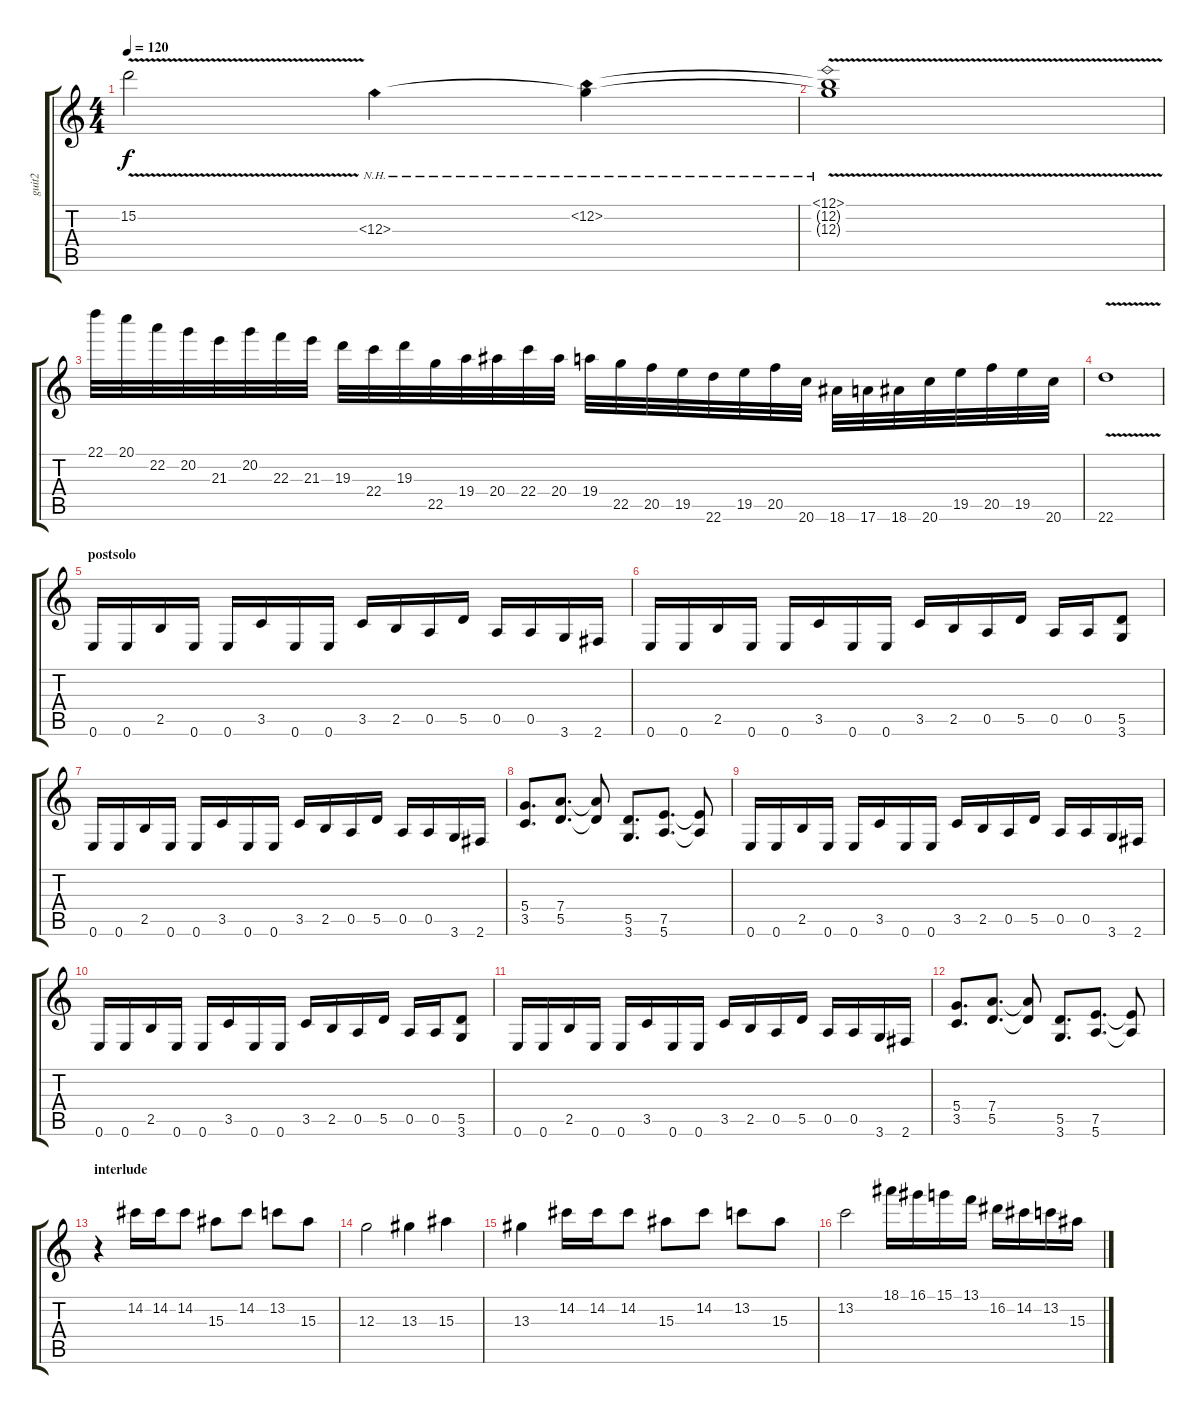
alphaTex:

\track ("guit2" "guit2") {instrument distortionguitar}
\staff {score tabs}
\tuning (E4 B3 G3 D3 A2 E2) {hide}
\ts (4 4)
\tempo 120
\clef g2
\ks c
15.2{v}.2{dy f} 12.3{nh}.4 (12.2{nh} 12.3{t}).4 |
(12.1{nh v} 12.2{t} 12.3{t}).1 |
22.1.32 20.1.32 22.2.32 20.2.32 21.3.32 20.2.32 22.3.32 21.3.32 19.3.32 22.4.32 19.3.32 22.5.32 19.4.32 20.4.32 22.4.32 20.4.32 19.4.32 22.5.32 20.5.32 19.5.32 22.6.32 19.5.32 20.5.32 20.6.32 18.6.32 17.6.32 18.6.32 20.6.32 19.5.32 20.5.32 19.5.32 20.6.32 |
22.6{v}.1 |
\section ("" "postsolo")
0.6.16 0.6.16 2.5.16 0.6.16 0.6.16 3.5.16 0.6.16 0.6.16 3.5.16 2.5.16 0.5.16 5.5.16 0.5.16 0.5.16 3.6.16 2.6.16 |
0.6.16 0.6.16 2.5.16 0.6.16 0.6.16 3.5.16 0.6.16 0.6.16 3.5.16 2.5.16 0.5.16 5.5.16 0.5.16 0.5.16 (5.5 3.6).8 |
0.6.16 0.6.16 2.5.16 0.6.16 0.6.16 3.5.16 0.6.16 0.6.16 3.5.16 2.5.16 0.5.16 5.5.16 0.5.16 0.5.16 3.6.16 2.6.16 |
(5.4 3.5).8{d} (7.4 5.5).8{d} (7.4{t} 5.5{t}).8 (5.5 3.6).8{d} (7.5 5.6).8{d} (7.5{t} 5.6{t}).8 |
0.6.16 0.6.16 2.5.16 0.6.16 0.6.16 3.5.16 0.6.16 0.6.16 3.5.16 2.5.16 0.5.16 5.5.16 0.5.16 0.5.16 3.6.16 2.6.16 |
0.6.16 0.6.16 2.5.16 0.6.16 0.6.16 3.5.16 0.6.16 0.6.16 3.5.16 2.5.16 0.5.16 5.5.16 0.5.16 0.5.16 (5.5 3.6).8 |
0.6.16 0.6.16 2.5.16 0.6.16 0.6.16 3.5.16 0.6.16 0.6.16 3.5.16 2.5.16 0.5.16 5.5.16 0.5.16 0.5.16 3.6.16 2.6.16 |
(5.4 3.5).8{d} (7.4 5.5).8{d} (7.4{t} 5.5{t}).8 (5.5 3.6).8{d} (7.5 5.6).8{d} (7.5{t} 5.6{t}).8 |
\section ("" "interlude")
r.4 14.2.16 14.2.16 14.2.8 15.3.8 14.2.8 13.2.8 15.3.8 |
12.3.2 13.3.4 15.3.4 |
13.3.4 14.2.16 14.2.16 14.2.8 15.3.8 14.2.8 13.2.8 15.3.8 |
13.2.2 18.1.16 16.1.16 15.1.16 13.1.16 16.2.16 14.2.16 13.2.16 15.3.16
